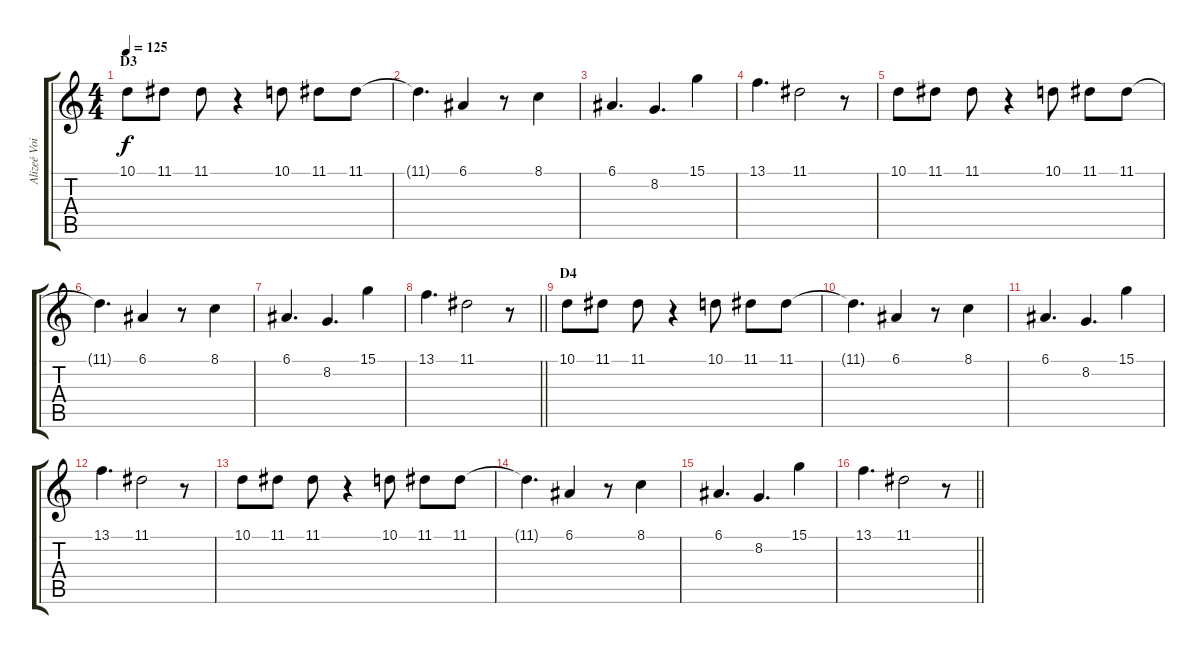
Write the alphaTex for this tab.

\track ("Alizeé Voix" "Alizeé Voi") {instrument piccolo}
\staff {score tabs}
\tuning (E4 B3 G3 D3 A2 E2) {hide}
\ts (4 4)
\section ("" "D3")
\tempo 125
\clef g2
\ks c
10.1.8{dy f} 11.1.8 11.1.8 r.4 10.1.8 11.1.8 11.1.8 |
11.1{t}.4{d} 6.1.4 r.8 8.1.4 |
6.1.4{d} 8.2.4{d} 15.1.4 |
13.1.4{d} 11.1.2 r.8 |
10.1.8 11.1.8 11.1.8 r.4 10.1.8 11.1.8 11.1.8 |
11.1{t}.4{d} 6.1.4 r.8 8.1.4 |
6.1.4{d} 8.2.4{d} 15.1.4 |
\barLineRight lightlight
13.1.4{d} 11.1.2 r.8 |
\section ("" "D4")
10.1.8 11.1.8 11.1.8 r.4 10.1.8 11.1.8 11.1.8 |
11.1{t}.4{d} 6.1.4 r.8 8.1.4 |
6.1.4{d} 8.2.4{d} 15.1.4 |
13.1.4{d} 11.1.2 r.8 |
10.1.8 11.1.8 11.1.8 r.4 10.1.8 11.1.8 11.1.8 |
11.1{t}.4{d} 6.1.4 r.8 8.1.4 |
6.1.4{d} 8.2.4{d} 15.1.4 |
\barLineRight lightlight
13.1.4{d} 11.1.2 r.8
